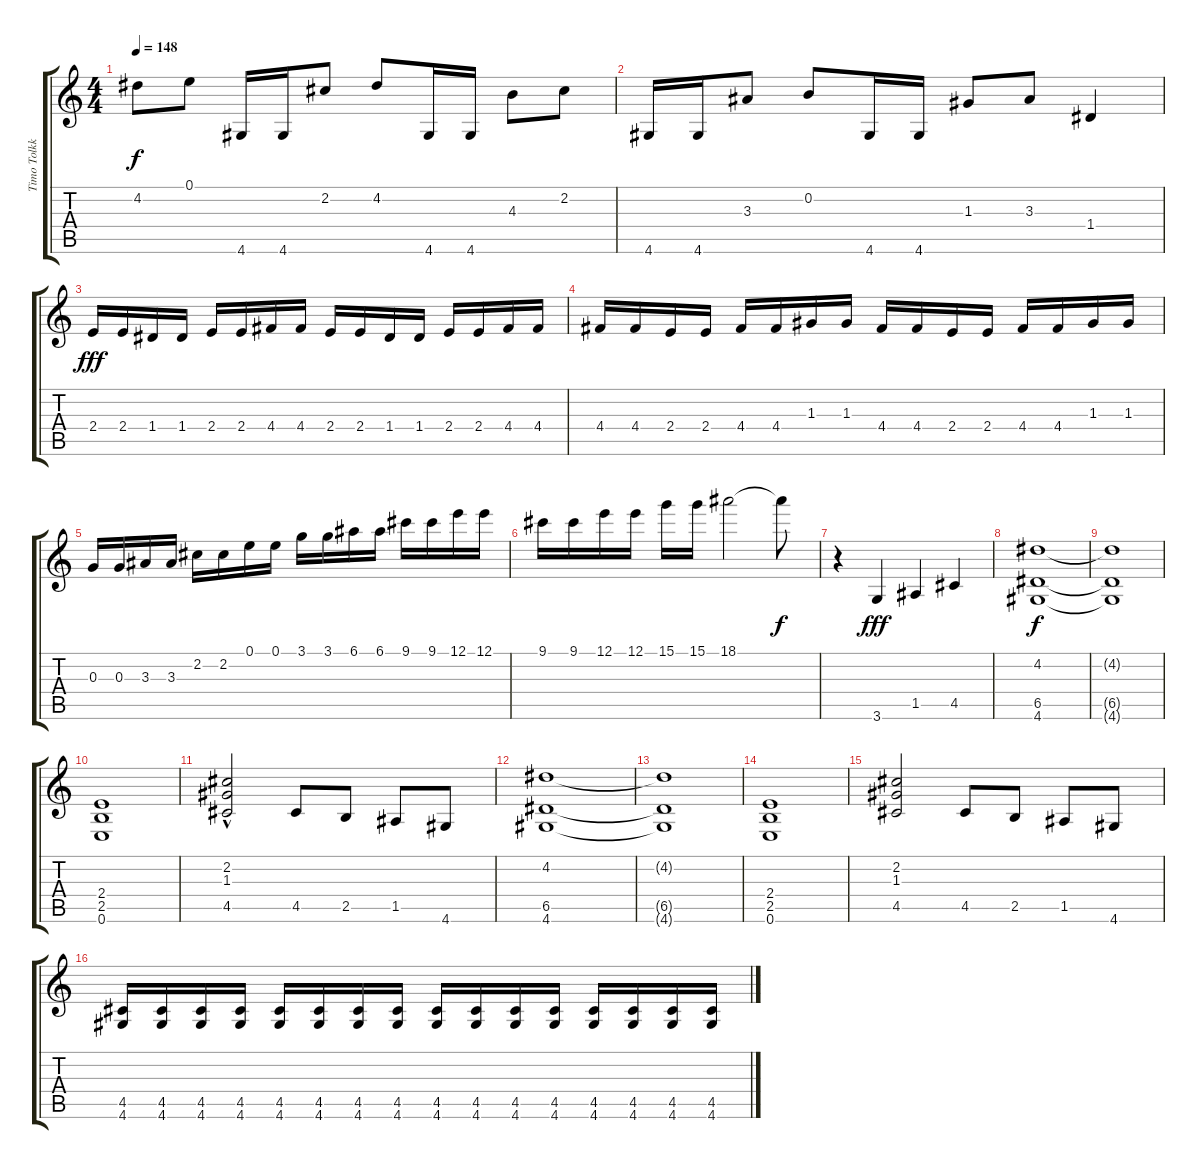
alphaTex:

\track ("Timo Tolkki" "Timo Tolkk") {instrument distortionguitar}
\staff {score tabs}
\tuning (E4 B3 G3 D3 A2 E2) {hide}
\ts (4 4)
\tempo 148
\clef g2
\ks c
4.2.8{dy f} 0.1.8 4.6.16 4.6.16 2.2.8 4.2.8 4.6.16 4.6.16 4.3.8 2.2.8 |
4.6.16 4.6.16 3.3.8 0.2.8 4.6.16 4.6.16 1.3.8 3.3.8 1.4.4 |
2.4.16{dy fff volume 12} 2.4.16 1.4.16 1.4.16 2.4.16 2.4.16 4.4.16 4.4.16 2.4.16 2.4.16 1.4.16 1.4.16 2.4.16 2.4.16 4.4.16 4.4.16 |
4.4.16 4.4.16 2.4.16 2.4.16 4.4.16 4.4.16 1.3.16 1.3.16 4.4.16 4.4.16 2.4.16 2.4.16 4.4.16 4.4.16 1.3.16 1.3.16 |
0.3.16 0.3.16 3.3.16 3.3.16 2.2.16 2.2.16 0.1.16 0.1.16 3.1.16 3.1.16 6.1.16 6.1.16 9.1.16 9.1.16 12.1.16 12.1.16 |
9.1.16 9.1.16 12.1.16 12.1.16 15.1.16 15.1.16 18.1.2 18.1{t}.8{dy f} |
r.4 3.6.4{dy fff} 1.5.4 4.5.4 |
(4.2 6.5 4.6).1{dy f} |
(4.2{t} 6.5{t} 4.6{t}).1 |
(2.4 2.5 0.6).1 |
(2.2{hac} 1.3{hac} 4.5).2 4.5.8 2.5.8 1.5.8 4.6.8 |
(4.2 6.5 4.6).1 |
(4.2{t} 6.5{t} 4.6{t}).1 |
(2.4 2.5 0.6).1 |
(2.2 1.3 4.5).2 4.5.8 2.5.8 1.5.8 4.6.8 |
(4.5 4.6).16 (4.5 4.6).16 (4.5 4.6).16 (4.5 4.6).16 (4.5 4.6).16 (4.5 4.6).16 (4.5 4.6).16 (4.5 4.6).16 (4.5 4.6).16 (4.5 4.6).16 (4.5 4.6).16 (4.5 4.6).16 (4.5 4.6).16 (4.5 4.6).16 (4.5 4.6).16 (4.5 4.6).16
